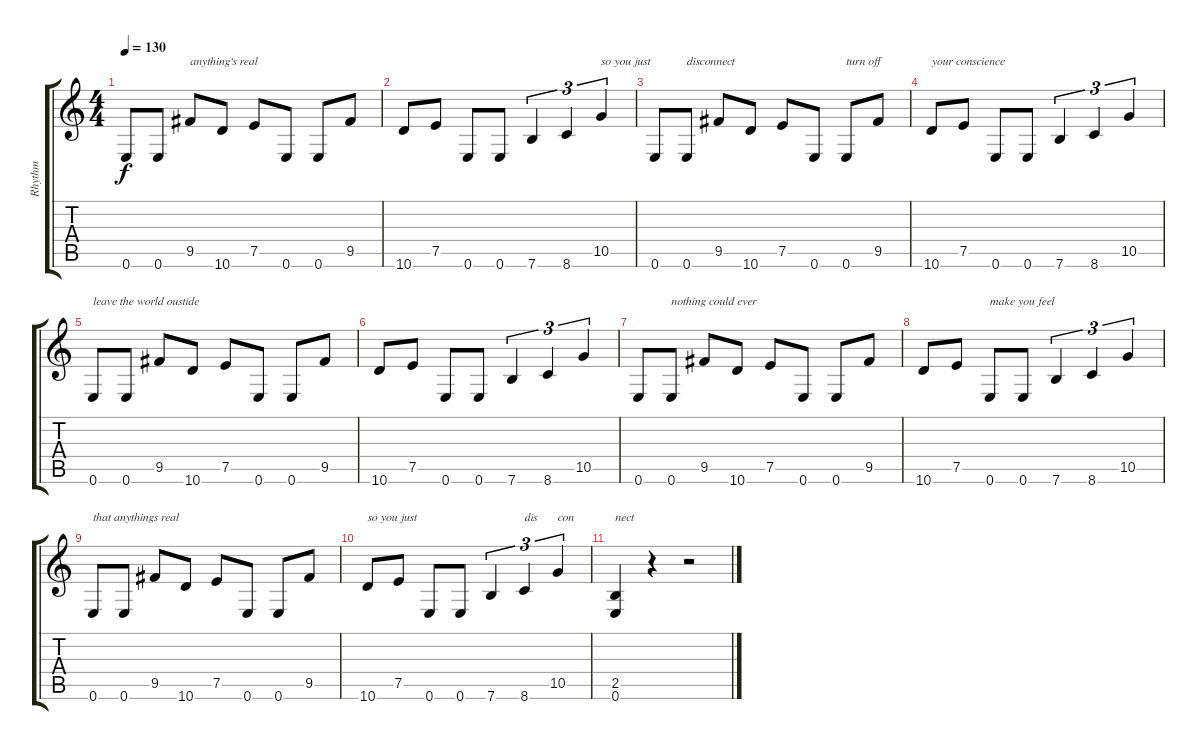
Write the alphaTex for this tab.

\track ("Rhythm" "Rhythm") {instrument distortionguitar}
\staff {score tabs}
\tuning (E4 B3 G3 D3 A2 E2) {hide}
\ts (4 4)
\tempo 130
\clef g2
\ks c
0.6.8{dy f} 0.6.8 9.5.8{txt "anything's real"} 10.6.8 7.5.8 0.6.8 0.6.8 9.5.8 |
10.6.8 7.5.8 0.6.8 0.6.8 7.6.4{tu (3 2)} 8.6.4{tu (3 2)} 10.5.4{tu (3 2) txt "so you just"} |
0.6.8 0.6.8{txt "disconnect"} 9.5.8 10.6.8 7.5.8 0.6.8 0.6.8{txt "turn off"} 9.5.8 |
10.6.8{txt "your conscience"} 7.5.8 0.6.8 0.6.8 7.6.4{tu (3 2)} 8.6.4{tu (3 2)} 10.5.4{tu (3 2)} |
0.6.8{txt "leave the world oustide"} 0.6.8 9.5.8 10.6.8 7.5.8 0.6.8 0.6.8 9.5.8 |
10.6.8 7.5.8 0.6.8 0.6.8 7.6.4{tu (3 2)} 8.6.4{tu (3 2)} 10.5.4{tu (3 2)} |
0.6.8 0.6.8{txt "nothing could ever"} 9.5.8 10.6.8 7.5.8 0.6.8 0.6.8 9.5.8 |
10.6.8 7.5.8 0.6.8{txt "make you feel"} 0.6.8 7.6.4{tu (3 2)} 8.6.4{tu (3 2)} 10.5.4{tu (3 2)} |
0.6.8{txt "that anythings real"} 0.6.8 9.5.8 10.6.8 7.5.8 0.6.8 0.6.8 9.5.8 |
10.6.8{txt "so you just"} 7.5.8 0.6.8 0.6.8 7.6.4{tu (3 2)} 8.6.4{tu (3 2) txt "dis"} 10.5.4{tu (3 2) txt "con"} |
(2.5 0.6).4{txt "nect"} r.4 r.2
